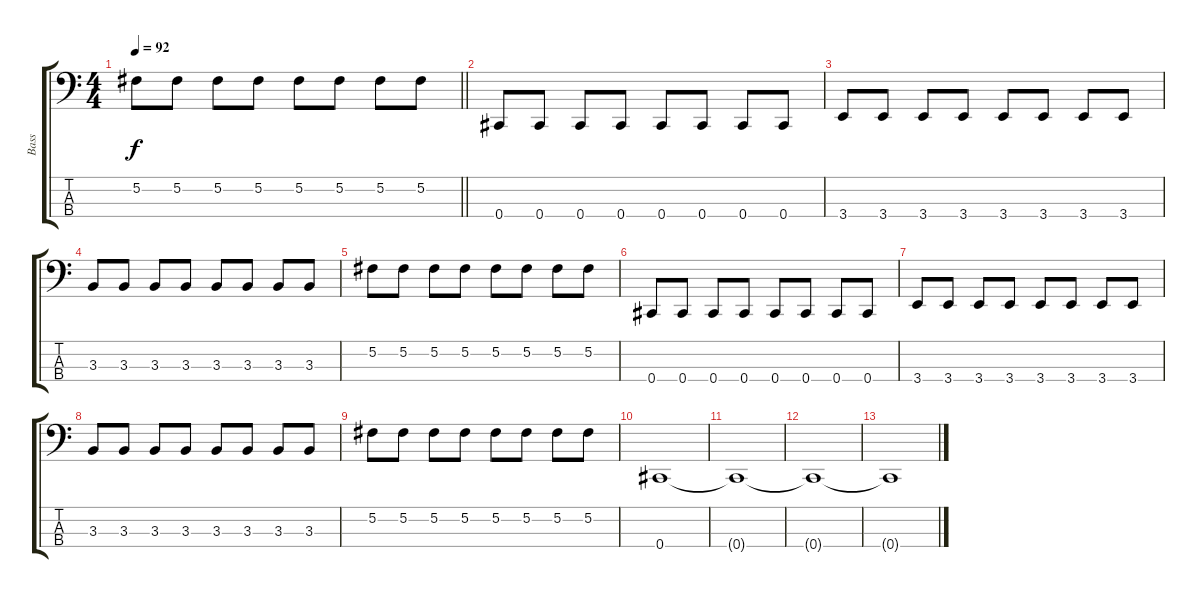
\track ("Bass" "Bass") {instrument electricbassfinger}
\staff {score tabs}
\tuning (Gb2 Db2 Ab1 Db1) {hide}
\ts (4 4)
\tempo 92
\clef f4
\barLineRight lightlight
\ks c
5.2.8{dy f} 5.2.8 5.2.8 5.2.8 5.2.8 5.2.8 5.2.8 5.2.8 |
\section ("" "")
0.4.8 0.4.8 0.4.8 0.4.8 0.4.8 0.4.8 0.4.8 0.4.8 |
3.4.8 3.4.8 3.4.8 3.4.8 3.4.8 3.4.8 3.4.8 3.4.8 |
3.3.8 3.3.8 3.3.8 3.3.8 3.3.8 3.3.8 3.3.8 3.3.8 |
5.2.8 5.2.8 5.2.8 5.2.8 5.2.8 5.2.8 5.2.8 5.2.8 |
0.4.8 0.4.8 0.4.8 0.4.8 0.4.8 0.4.8 0.4.8 0.4.8 |
3.4.8 3.4.8 3.4.8 3.4.8 3.4.8 3.4.8 3.4.8 3.4.8 |
3.3.8 3.3.8 3.3.8 3.3.8 3.3.8 3.3.8 3.3.8 3.3.8 |
5.2.8 5.2.8 5.2.8 5.2.8 5.2.8 5.2.8 5.2.8 5.2.8 |
0.4.1 |
0.4{t}.1 |
0.4{t}.1 |
0.4{t}.1
